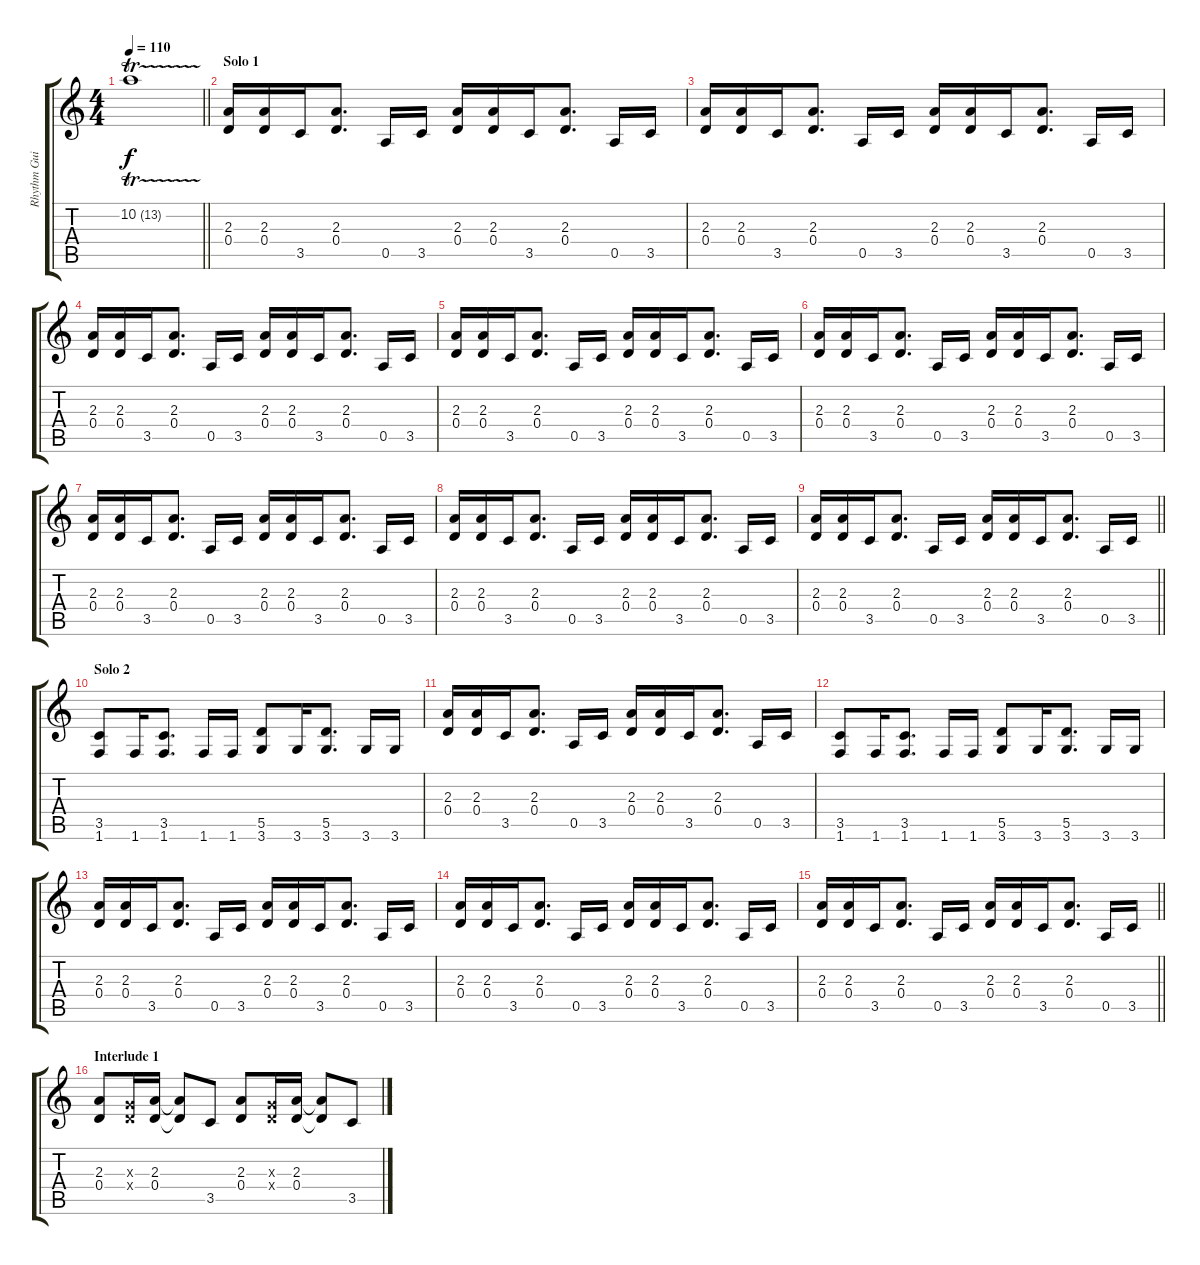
\track ("Rhythm Guitar 2" "Rhythm Gui") {instrument overdrivenguitar}
\staff {score tabs}
\tuning (E4 B3 G3 D3 A2 E2) {hide}
\ts (4 4)
\tempo 110
\clef g2
\barLineRight lightlight
\ks c
10.2{tr (13 32)}.1{dy f} |
\section ("" "Solo 1")
(2.3 0.4).16 (2.3 0.4).16 3.5.16 (2.3 0.4).8{d} 0.5.16 3.5.16 (2.3 0.4).16 (2.3 0.4).16 3.5.16 (2.3 0.4).8{d} 0.5.16 3.5.16 |
(2.3 0.4).16 (2.3 0.4).16 3.5.16 (2.3 0.4).8{d} 0.5.16 3.5.16 (2.3 0.4).16 (2.3 0.4).16 3.5.16 (2.3 0.4).8{d} 0.5.16 3.5.16 |
(2.3 0.4).16 (2.3 0.4).16 3.5.16 (2.3 0.4).8{d} 0.5.16 3.5.16 (2.3 0.4).16 (2.3 0.4).16 3.5.16 (2.3 0.4).8{d} 0.5.16 3.5.16 |
(2.3 0.4).16 (2.3 0.4).16 3.5.16 (2.3 0.4).8{d} 0.5.16 3.5.16 (2.3 0.4).16 (2.3 0.4).16 3.5.16 (2.3 0.4).8{d} 0.5.16 3.5.16 |
(2.3 0.4).16 (2.3 0.4).16 3.5.16 (2.3 0.4).8{d} 0.5.16 3.5.16 (2.3 0.4).16 (2.3 0.4).16 3.5.16 (2.3 0.4).8{d} 0.5.16 3.5.16 |
(2.3 0.4).16 (2.3 0.4).16 3.5.16 (2.3 0.4).8{d} 0.5.16 3.5.16 (2.3 0.4).16 (2.3 0.4).16 3.5.16 (2.3 0.4).8{d} 0.5.16 3.5.16 |
(2.3 0.4).16 (2.3 0.4).16 3.5.16 (2.3 0.4).8{d} 0.5.16 3.5.16 (2.3 0.4).16 (2.3 0.4).16 3.5.16 (2.3 0.4).8{d} 0.5.16 3.5.16 |
\barLineRight lightlight
(2.3 0.4).16 (2.3 0.4).16 3.5.16 (2.3 0.4).8{d} 0.5.16 3.5.16 (2.3 0.4).16 (2.3 0.4).16 3.5.16 (2.3 0.4).8{d} 0.5.16 3.5.16 |
\section ("" "Solo 2")
(3.5 1.6).8 1.6.16 (3.5 1.6).8{d} 1.6.16 1.6.16 (5.5 3.6).8 3.6.16 (5.5 3.6).8{d} 3.6.16 3.6.16 |
(2.3 0.4).16 (2.3 0.4).16 3.5.16 (2.3 0.4).8{d} 0.5.16 3.5.16 (2.3 0.4).16 (2.3 0.4).16 3.5.16 (2.3 0.4).8{d} 0.5.16 3.5.16 |
(3.5 1.6).8 1.6.16 (3.5 1.6).8{d} 1.6.16 1.6.16 (5.5 3.6).8 3.6.16 (5.5 3.6).8{d} 3.6.16 3.6.16 |
(2.3 0.4).16 (2.3 0.4).16 3.5.16 (2.3 0.4).8{d} 0.5.16 3.5.16 (2.3 0.4).16 (2.3 0.4).16 3.5.16 (2.3 0.4).8{d} 0.5.16 3.5.16 |
(2.3 0.4).16 (2.3 0.4).16 3.5.16 (2.3 0.4).8{d} 0.5.16 3.5.16 (2.3 0.4).16 (2.3 0.4).16 3.5.16 (2.3 0.4).8{d} 0.5.16 3.5.16 |
\barLineRight lightlight
(2.3 0.4).16 (2.3 0.4).16 3.5.16 (2.3 0.4).8{d} 0.5.16 3.5.16 (2.3 0.4).16 (2.3 0.4).16 3.5.16 (2.3 0.4).8{d} 0.5.16 3.5.16 |
\section ("" "Interlude 1")
(2.3 0.4).8 (0.3{x} 0.4{x}).16 (2.3 0.4).16 (2.3{t} 0.4{t}).8 3.5.8 (2.3 0.4).8 (0.3{x} 0.4{x}).16 (2.3 0.4).16 (2.3{t} 0.4{t}).8 3.5.8
